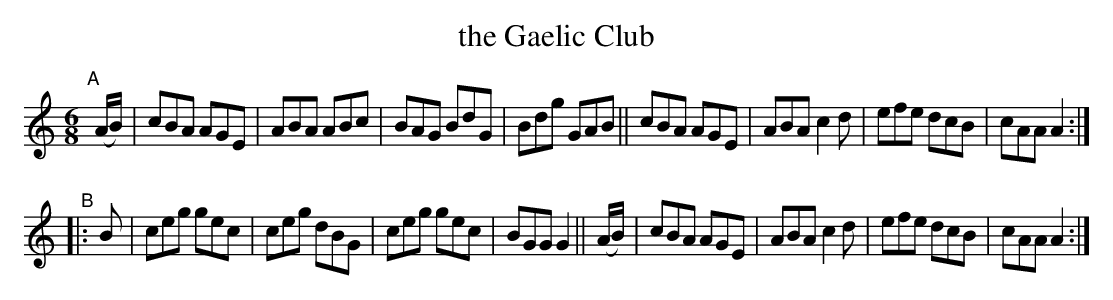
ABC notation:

X:1
T: the Gaelic Club
M: 6/8
L: 1/8
K: Am
"^A"[|] (A/B/) |\
cBA AGE | ABA ABc | BAG BdG | Bdg GAB ||\
cBA AGE | ABA c2d | efe dcB | cAA A2 :|
"^B"|: B |\
ceg gec | ceg dBG | ceg gec | BGG G2 || (A/B/) |\
cBA AGE | ABA c2d | efe dcB | cAA A2 :|
